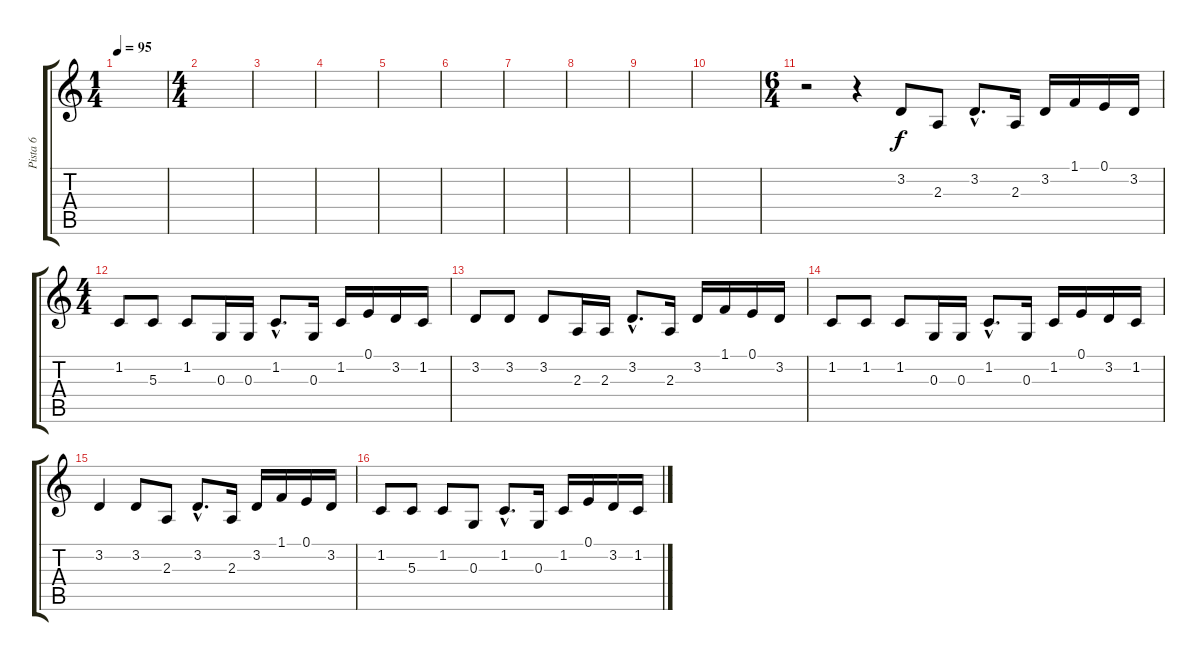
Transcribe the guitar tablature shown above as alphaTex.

\track ("Pista 6" "Pista 6") {instrument choiraahs}
\staff {score tabs}
\tuning (E4 B3 G3 D3 A2 E2) {hide}
\ts (1 4)
\tempo 95
\clef g2
\ks c
|
\ts (4 4)
|
|
|
|
|
|
|
|
|
\ts (6 4)
r.2 r.4 3.2.8 2.3.8 3.2{hac}.8{d} 2.3.16 3.2.16 1.1.16 0.1.16 3.2.16 |
\ts (4 4)
1.2.8 5.3.8 1.2.8 0.3.16 0.3.16 1.2{hac}.8{d} 0.3.16 1.2.16 0.1.16 3.2.16 1.2.16 |
3.2.8 3.2.8 3.2.8 2.3.16 2.3.16 3.2{hac}.8{d} 2.3.16 3.2.16 1.1.16 0.1.16 3.2.16 |
1.2.8 1.2.8 1.2.8 0.3.16 0.3.16 1.2{hac}.8{d} 0.3.16 1.2.16 0.1.16 3.2.16 1.2.16 |
3.2.4 3.2.8 2.3.8 3.2{hac}.8{d} 2.3.16 3.2.16 1.1.16 0.1.16 3.2.16 |
1.2.8 5.3.8 1.2.8 0.3.8 1.2{hac}.8{d} 0.3.16 1.2.16 0.1.16 3.2.16 1.2.16
